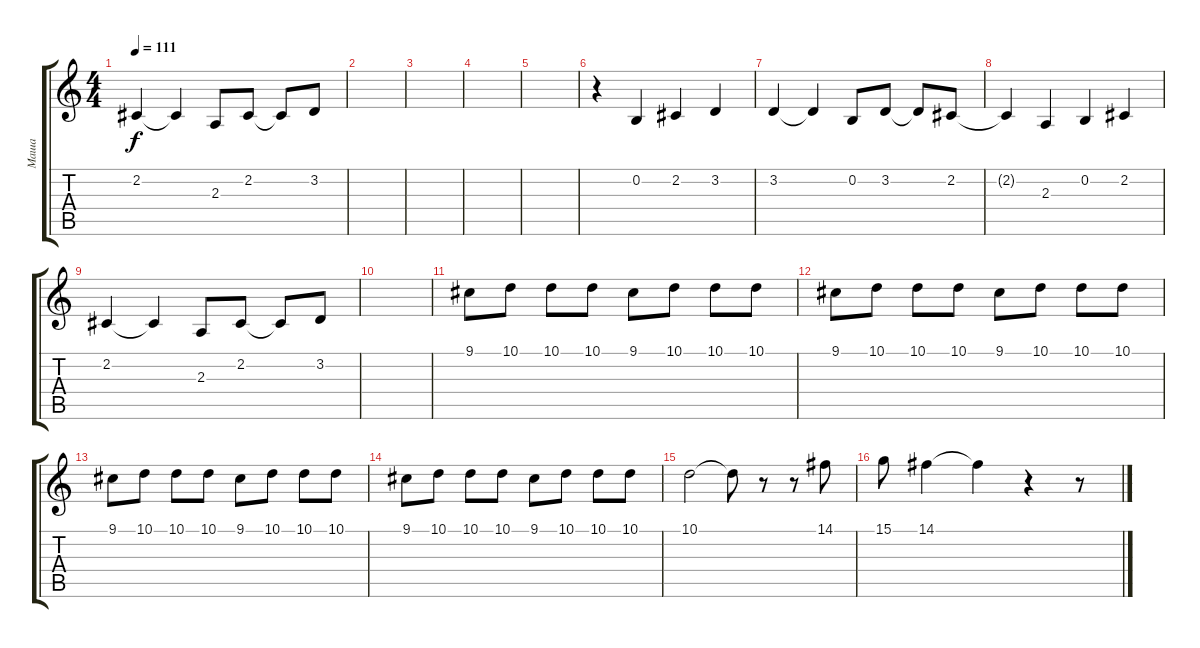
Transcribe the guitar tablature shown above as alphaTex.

\track ("Маша" "Маша") {instrument stringensemble1}
\staff {score tabs}
\tuning (E4 B3 G3 D3 A2 E2) {hide}
\ts (4 4)
\tempo 111
\clef g2
\ks c
2.2.4{dy f} 2.2{t}.4 2.3.8 2.2.8 2.2{t}.8 3.2.8 |
|
|
|
|
r.4 0.2.4 2.2.4 3.2.4 |
3.2.4 3.2{t}.4 0.2.8 3.2.8 3.2{t}.8 2.2.8 |
2.2{t}.4 2.3.4 0.2.4 2.2.4 |
2.2.4 2.2{t}.4 2.3.8 2.2.8 2.2{t}.8 3.2.8 |
|
9.1.8 10.1.8 10.1.8 10.1.8 9.1.8 10.1.8 10.1.8 10.1.8 |
9.1.8 10.1.8 10.1.8 10.1.8 9.1.8 10.1.8 10.1.8 10.1.8 |
9.1.8 10.1.8 10.1.8 10.1.8 9.1.8 10.1.8 10.1.8 10.1.8 |
9.1.8 10.1.8 10.1.8 10.1.8 9.1.8 10.1.8 10.1.8 10.1.8 |
10.1.2 10.1{t}.8 r.8 r.8 14.1.8 |
15.1.8 14.1.4 14.1{t}.4 r.4 r.8
